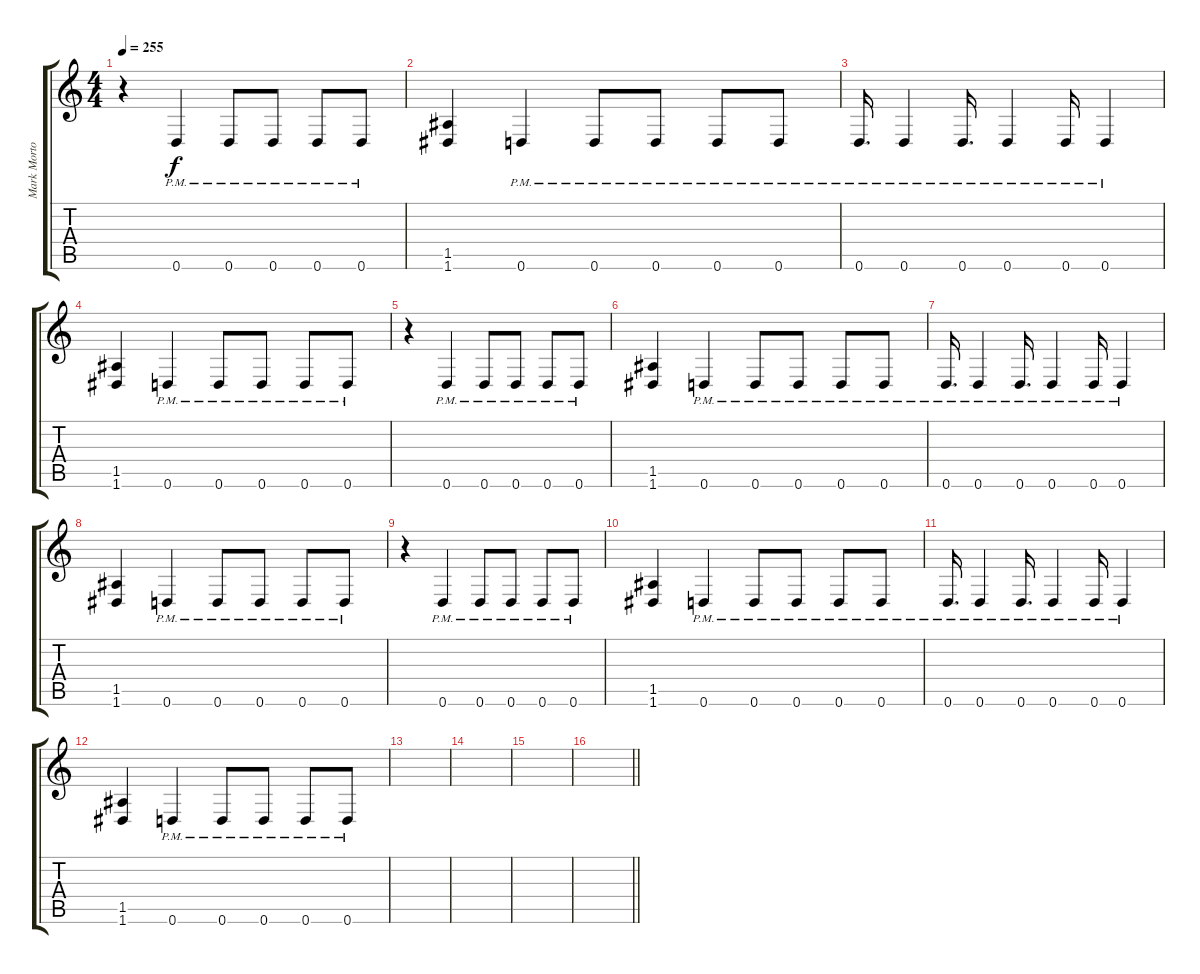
\track ("Mark Morton - Rhythm" "Mark Morto") {instrument distortionguitar}
\staff {score tabs}
\tuning (E4 B3 G3 D3 A2 D2) {hide}
\ts (4 4)
\tempo 255
\clef g2
\ks c
r.4{dy f} 0.6{pm}.4 0.6{pm}.8 0.6{pm}.8 0.6{pm}.8 0.6{pm}.8 |
(1.5 1.6).4 0.6{pm}.4 0.6{pm}.8 0.6{pm}.8 0.6{pm}.8 0.6{pm}.8 |
0.6{pm}.16{d} 0.6{pm}.4 0.6{pm}.16{d} 0.6{pm}.4 0.6{pm}.16 0.6{pm}.4 |
(1.5 1.6).4 0.6{pm}.4 0.6{pm}.8 0.6{pm}.8 0.6{pm}.8 0.6{pm}.8 |
r.4 0.6{pm}.4 0.6{pm}.8 0.6{pm}.8 0.6{pm}.8 0.6{pm}.8 |
(1.5 1.6).4 0.6{pm}.4 0.6{pm}.8 0.6{pm}.8 0.6{pm}.8 0.6{pm}.8 |
0.6{pm}.16{d} 0.6{pm}.4 0.6{pm}.16{d} 0.6{pm}.4 0.6{pm}.16 0.6{pm}.4 |
(1.5 1.6).4 0.6{pm}.4 0.6{pm}.8 0.6{pm}.8 0.6{pm}.8 0.6{pm}.8 |
r.4 0.6{pm}.4 0.6{pm}.8 0.6{pm}.8 0.6{pm}.8 0.6{pm}.8 |
(1.5 1.6).4 0.6{pm}.4 0.6{pm}.8 0.6{pm}.8 0.6{pm}.8 0.6{pm}.8 |
0.6{pm}.16{d} 0.6{pm}.4 0.6{pm}.16{d} 0.6{pm}.4 0.6{pm}.16 0.6{pm}.4 |
(1.5 1.6).4 0.6{pm}.4 0.6{pm}.8 0.6{pm}.8 0.6{pm}.8 0.6{pm}.8 |
|
|
|
\barLineRight lightlight
